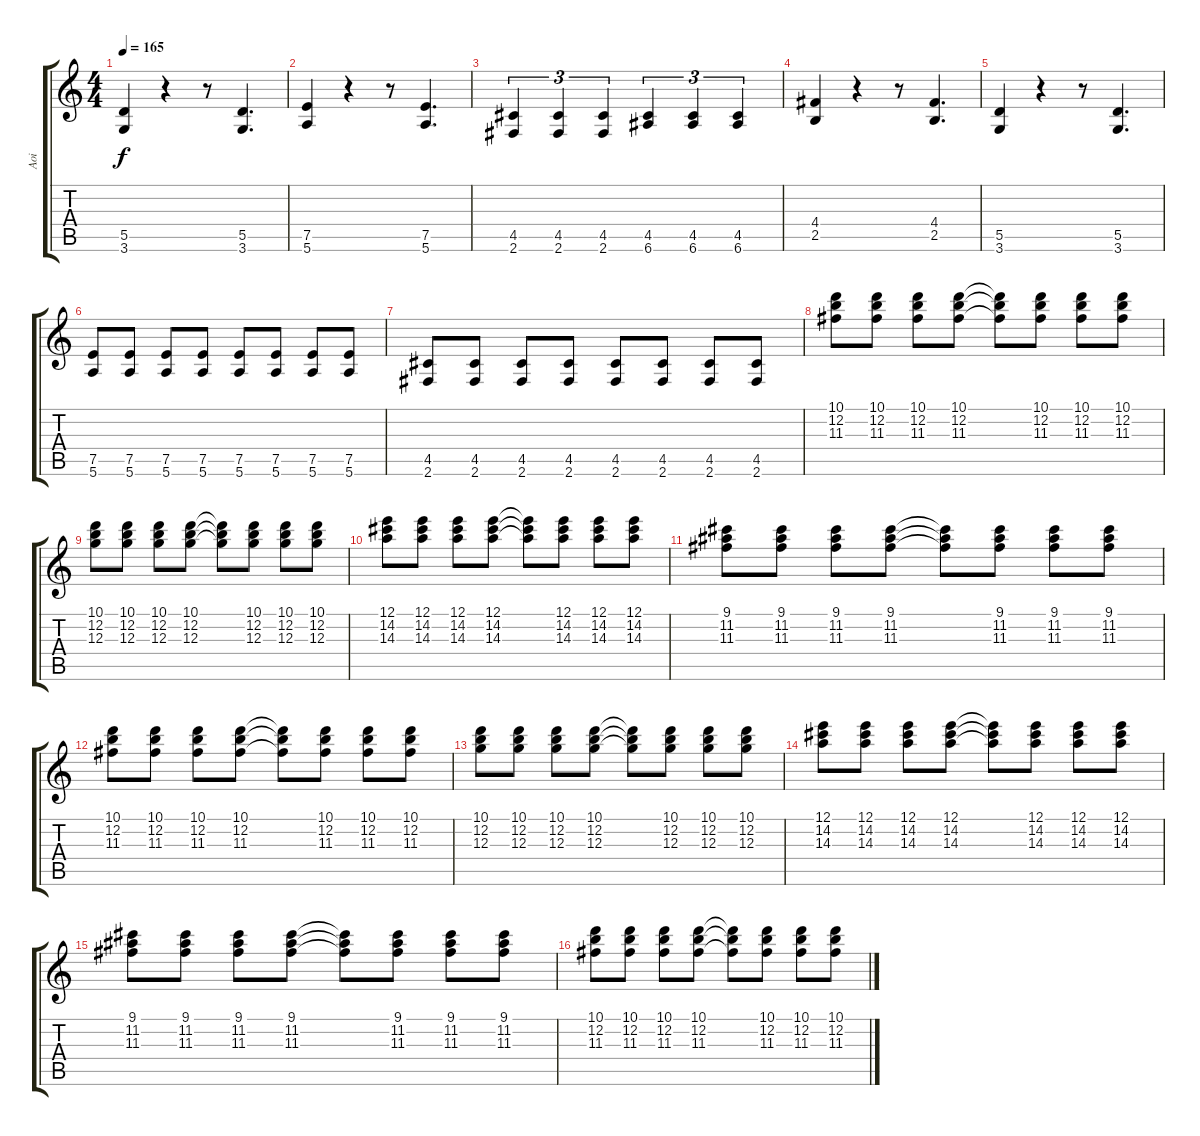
\track ("Aoi" "Aoi") {instrument distortionguitar}
\staff {score tabs}
\tuning (E4 B3 G3 D3 A2 E2) {hide}
\ts (4 4)
\tempo 165
\clef g2
\ks c
(5.5 3.6).4{dy f} r.4 r.8 (5.5 3.6).4{d} |
(7.5 5.6).4 r.4 r.8 (7.5 5.6).4{d} |
(4.5 2.6).4{tu (3 2)} (4.5 2.6).4{tu (3 2)} (4.5 2.6).4{tu (3 2)} (4.5 6.6).4{tu (3 2)} (4.5 6.6).4{tu (3 2)} (4.5 6.6).4{tu (3 2)} |
(4.4 2.5).4 r.4 r.8 (4.4 2.5).4{d} |
(5.5 3.6).4 r.4 r.8 (5.5 3.6).4{d} |
(7.5 5.6).8 (7.5 5.6).8 (7.5 5.6).8 (7.5 5.6).8 (7.5 5.6).8 (7.5 5.6).8 (7.5 5.6).8 (7.5 5.6).8 |
(4.5 2.6).8 (4.5 2.6).8 (4.5 2.6).8 (4.5 2.6).8 (4.5 2.6).8 (4.5 2.6).8 (4.5 2.6).8 (4.5 2.6).8 |
(10.1 12.2 11.3).8{volume 8} (10.1 12.2 11.3).8 (10.1 12.2 11.3).8 (10.1 12.2 11.3).8 (10.1{t} 12.2{t} 11.3{t}).8 (10.1 12.2 11.3).8 (10.1 12.2 11.3).8 (10.1 12.2 11.3).8 |
(10.1 12.2 12.3).8 (10.1 12.2 12.3).8 (10.1 12.2 12.3).8 (10.1 12.2 12.3).8 (10.1{t} 12.2{t} 12.3{t}).8 (10.1 12.2 12.3).8 (10.1 12.2 12.3).8 (10.1 12.2 12.3).8 |
(12.1 14.2 14.3).8 (12.1 14.2 14.3).8 (12.1 14.2 14.3).8 (12.1 14.2 14.3).8 (12.1{t} 14.2{t} 14.3{t}).8 (12.1 14.2 14.3).8 (12.1 14.2 14.3).8 (12.1 14.2 14.3).8 |
(9.1 11.2 11.3).8 (9.1 11.2 11.3).8 (9.1 11.2 11.3).8 (9.1 11.2 11.3).8 (9.1{t} 11.2{t} 11.3{t}).8 (9.1 11.2 11.3).8 (9.1 11.2 11.3).8 (9.1 11.2 11.3).8 |
(10.1 12.2 11.3).8 (10.1 12.2 11.3).8 (10.1 12.2 11.3).8 (10.1 12.2 11.3).8 (10.1{t} 12.2{t} 11.3{t}).8 (10.1 12.2 11.3).8 (10.1 12.2 11.3).8 (10.1 12.2 11.3).8 |
(10.1 12.2 12.3).8 (10.1 12.2 12.3).8 (10.1 12.2 12.3).8 (10.1 12.2 12.3).8 (10.1{t} 12.2{t} 12.3{t}).8 (10.1 12.2 12.3).8 (10.1 12.2 12.3).8 (10.1 12.2 12.3).8 |
(12.1 14.2 14.3).8 (12.1 14.2 14.3).8 (12.1 14.2 14.3).8 (12.1 14.2 14.3).8 (12.1{t} 14.2{t} 14.3{t}).8 (12.1 14.2 14.3).8 (12.1 14.2 14.3).8 (12.1 14.2 14.3).8 |
(9.1 11.2 11.3).8 (9.1 11.2 11.3).8 (9.1 11.2 11.3).8 (9.1 11.2 11.3).8 (9.1{t} 11.2{t} 11.3{t}).8 (9.1 11.2 11.3).8 (9.1 11.2 11.3).8 (9.1 11.2 11.3).8 |
(10.1 12.2 11.3).8 (10.1 12.2 11.3).8 (10.1 12.2 11.3).8 (10.1 12.2 11.3).8 (10.1{t} 12.2{t} 11.3{t}).8 (10.1 12.2 11.3).8 (10.1 12.2 11.3).8 (10.1 12.2 11.3).8
